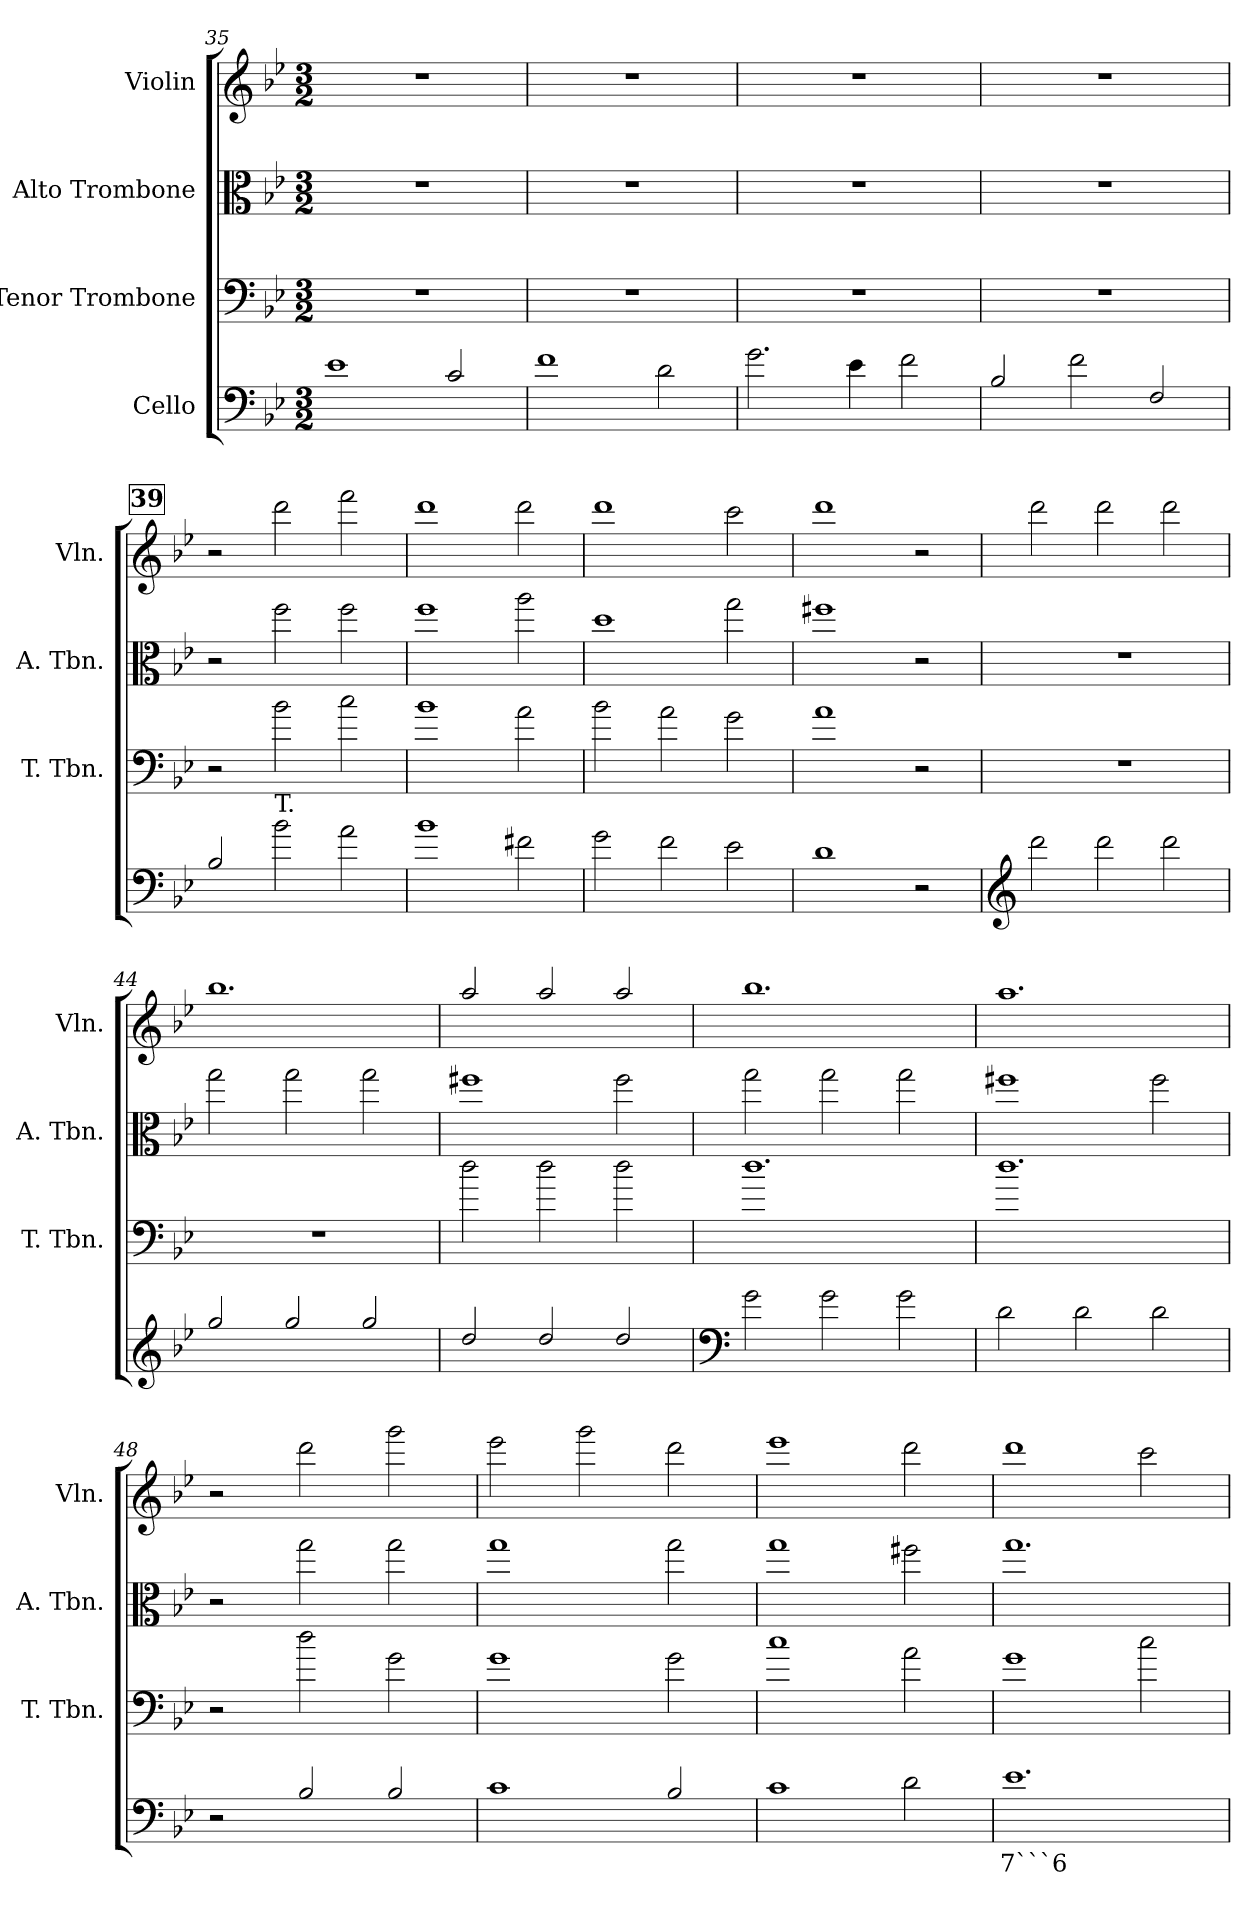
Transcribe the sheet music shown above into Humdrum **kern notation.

**kern	**text	**kern	**kern	**kern
*part4	*part4	*part3	*part2	*part1
*staff4	*staff4	*staff3	*staff2	*staff1
*I"Cello	*	*I"Tenor Trombone	*I"Alto Trombone	*I"Violin
*	*	*I'T. Tbn.	*I'A. Tbn.	*I'Vln.
*clefF4	*	*clefF4	*clefC3	*clefG2
*ITrd7c12	*	*ITrd7c12	*ITrd7c12	*ITrd7c12
*k[b-e-]	*	*k[b-e-]	*k[b-e-]	*k[b-e-]
*B-:	*	*B-:	*B-:	*B-:
*M3/2	*	*M3/2	*M3/2	*M3/2
=35	=35	=35	=35	=35
1E-	.	1.r	1.r	1.r
2C/	.	.	.	.
=36	=36	=36	=36	=36
1F	.	1.r	1.r	1.r
2D\	.	.	.	.
=37	=37	=37	=37	=37
2.G\	.	1.r	1.r	1.r
4E-\	.	.	.	.
2F\	.	.	.	.
=38	=38	=38	=38	=38
2BB-/	.	1.r	1.r	1.r
2F\	.	.	.	.
2FF/	.	.	.	.
!!LO:REH:place=s1:a:B:fs=8.3:t=39
=39	=39	=39	=39	=39
2BB-/	.	2r	2r	2r
!LO:TX:a:t=T.	!	!	!	!
2B-\	.	2B-\	2f\	2dd\
2A\	.	2c\	2f\	2ff\
=40	=40	=40	=40	=40
1B-	.	1B-	1f	1dd
2F#X\	.	2A\	2a\	2dd\
!!LO:PB:g=z
=41	=41	=41	=41	=41
2G\	.	2B-\	1d	1dd
2F\	.	2A\	.	.
2E-\	.	2G\	2g\	2cc\
=42	=42	=42	=42	=42
1D	.	1A	1f#X	1dd
2r	.	2r	2r	2r
=43	=43	=43	=43	=43
*clefG2	*	*	*	*
2dd\	.	1.r	1.r	2dd\
2dd\	.	.	.	2dd\
2dd\	.	.	.	2dd\
=44	=44	=44	=44	=44
2g/	.	1.r	2g\	1.b-
2g/	.	.	2g\	.
2g/	.	.	2g\	.
=45	=45	=45	=45	=45
2d/	.	2d\	1f#X	2a/
2d/	.	2d\	.	2a/
2d/	.	2d\	2f#\	2a/
=46	=46	=46	=46	=46
*clefF4	*	*	*	*
2G\	.	1.d	2g\	1.b-
2G\	.	.	2g\	.
2G\	.	.	2g\	.
=47	=47	=47	=47	=47
2D\	.	1.d	1f#X	1.a
2D\	.	.	.	.
2D\	.	.	2f#\	.
!!LO:LB:g=z
=48	=48	=48	=48	=48
2r	.	2r	2r	2r
2BB-/	.	2d\	2g\	2dd\
2BB-/	.	2G\	2g\	2gg\
=49	=49	=49	=49	=49
1C	.	1G	1g	2ee-\
.	.	.	.	2gg\
2BB-/	.	2G\	2g\	2dd\
=50	=50	=50	=50	=50
1C	.	1c	1g	1ee-
2D\	.	2A\	2f#X\	2dd\
=51	=51	=51	=51	=51
!	!LO:LY:b	!	!	!
1.E-	7```6	1G	1.g	1dd
.	.	2c\	.	2cc\
=	=	=	=	=
*-	*-	*-	*-	*-
